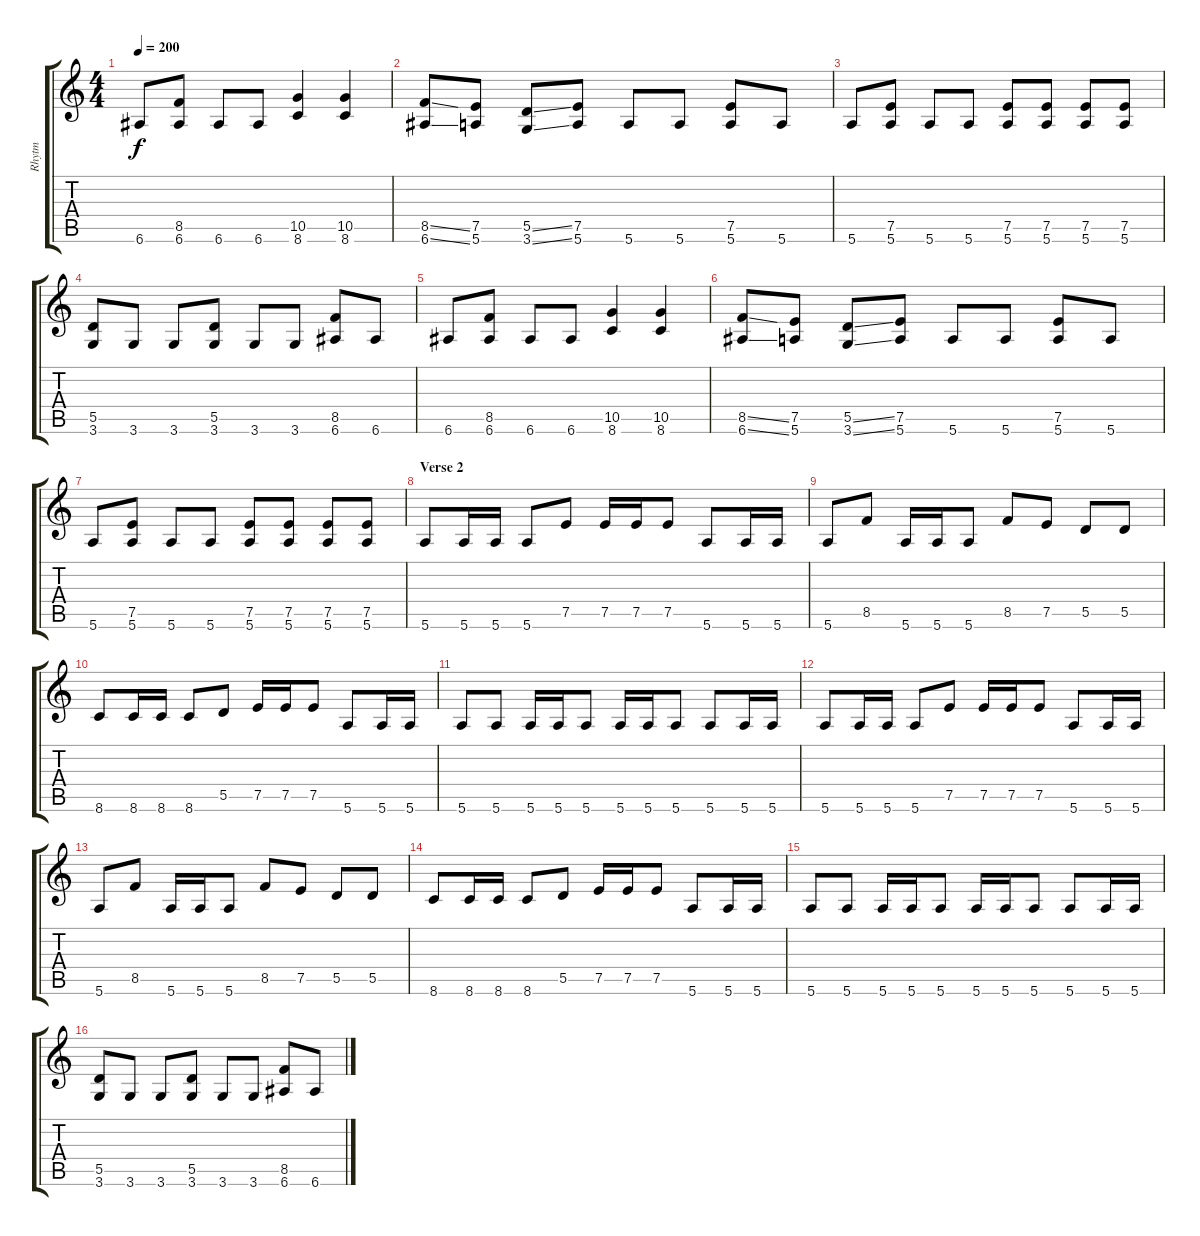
\track ("Rhytm " "Rhytm ") {instrument overdrivenguitar}
\staff {score tabs}
\tuning (E4 B3 G3 D3 A2 E2) {hide}
\ts (4 4)
\tempo 200
\clef g2
\ks c
6.6.8{dy f} (8.5 6.6).8 6.6.8 6.6.8 (10.5 8.6).4 (10.5 8.6).4 |
(8.5{ss} 6.6{ss}).8 (7.5 5.6).8 (5.5{ss} 3.6{ss}).8 (7.5 5.6).8 5.6.8 5.6.8 (7.5 5.6).8 5.6.8 |
5.6.8 (7.5 5.6).8 5.6.8 5.6.8 (7.5 5.6).8 (7.5 5.6).8 (7.5 5.6).8 (7.5 5.6).8 |
(5.5 3.6).8 3.6.8 3.6.8 (5.5 3.6).8 3.6.8 3.6.8 (8.5 6.6).8 6.6.8 |
6.6.8 (8.5 6.6).8 6.6.8 6.6.8 (10.5 8.6).4 (10.5 8.6).4 |
(8.5{ss} 6.6{ss}).8 (7.5 5.6).8 (5.5{ss} 3.6{ss}).8 (7.5 5.6).8 5.6.8 5.6.8 (7.5 5.6).8 5.6.8 |
5.6.8 (7.5 5.6).8 5.6.8 5.6.8 (7.5 5.6).8 (7.5 5.6).8 (7.5 5.6).8 (7.5 5.6).8 |
\section ("" "Verse 2")
5.6.8 5.6.16 5.6.16 5.6.8 7.5.8 7.5.16 7.5.16 7.5.8 5.6.8 5.6.16 5.6.16 |
5.6.8 8.5.8 5.6.16 5.6.16 5.6.8 8.5.8 7.5.8 5.5.8 5.5.8 |
8.6.8 8.6.16 8.6.16 8.6.8 5.5.8 7.5.16 7.5.16 7.5.8 5.6.8 5.6.16 5.6.16 |
5.6.8 5.6.8 5.6.16 5.6.16 5.6.8 5.6.16 5.6.16 5.6.8 5.6.8 5.6.16 5.6.16 |
5.6.8 5.6.16 5.6.16 5.6.8 7.5.8 7.5.16 7.5.16 7.5.8 5.6.8 5.6.16 5.6.16 |
5.6.8 8.5.8 5.6.16 5.6.16 5.6.8 8.5.8 7.5.8 5.5.8 5.5.8 |
8.6.8 8.6.16 8.6.16 8.6.8 5.5.8 7.5.16 7.5.16 7.5.8 5.6.8 5.6.16 5.6.16 |
5.6.8 5.6.8 5.6.16 5.6.16 5.6.8 5.6.16 5.6.16 5.6.8 5.6.8 5.6.16 5.6.16 |
(5.5 3.6).8 3.6.8 3.6.8 (5.5 3.6).8 3.6.8 3.6.8 (8.5 6.6).8 6.6.8
